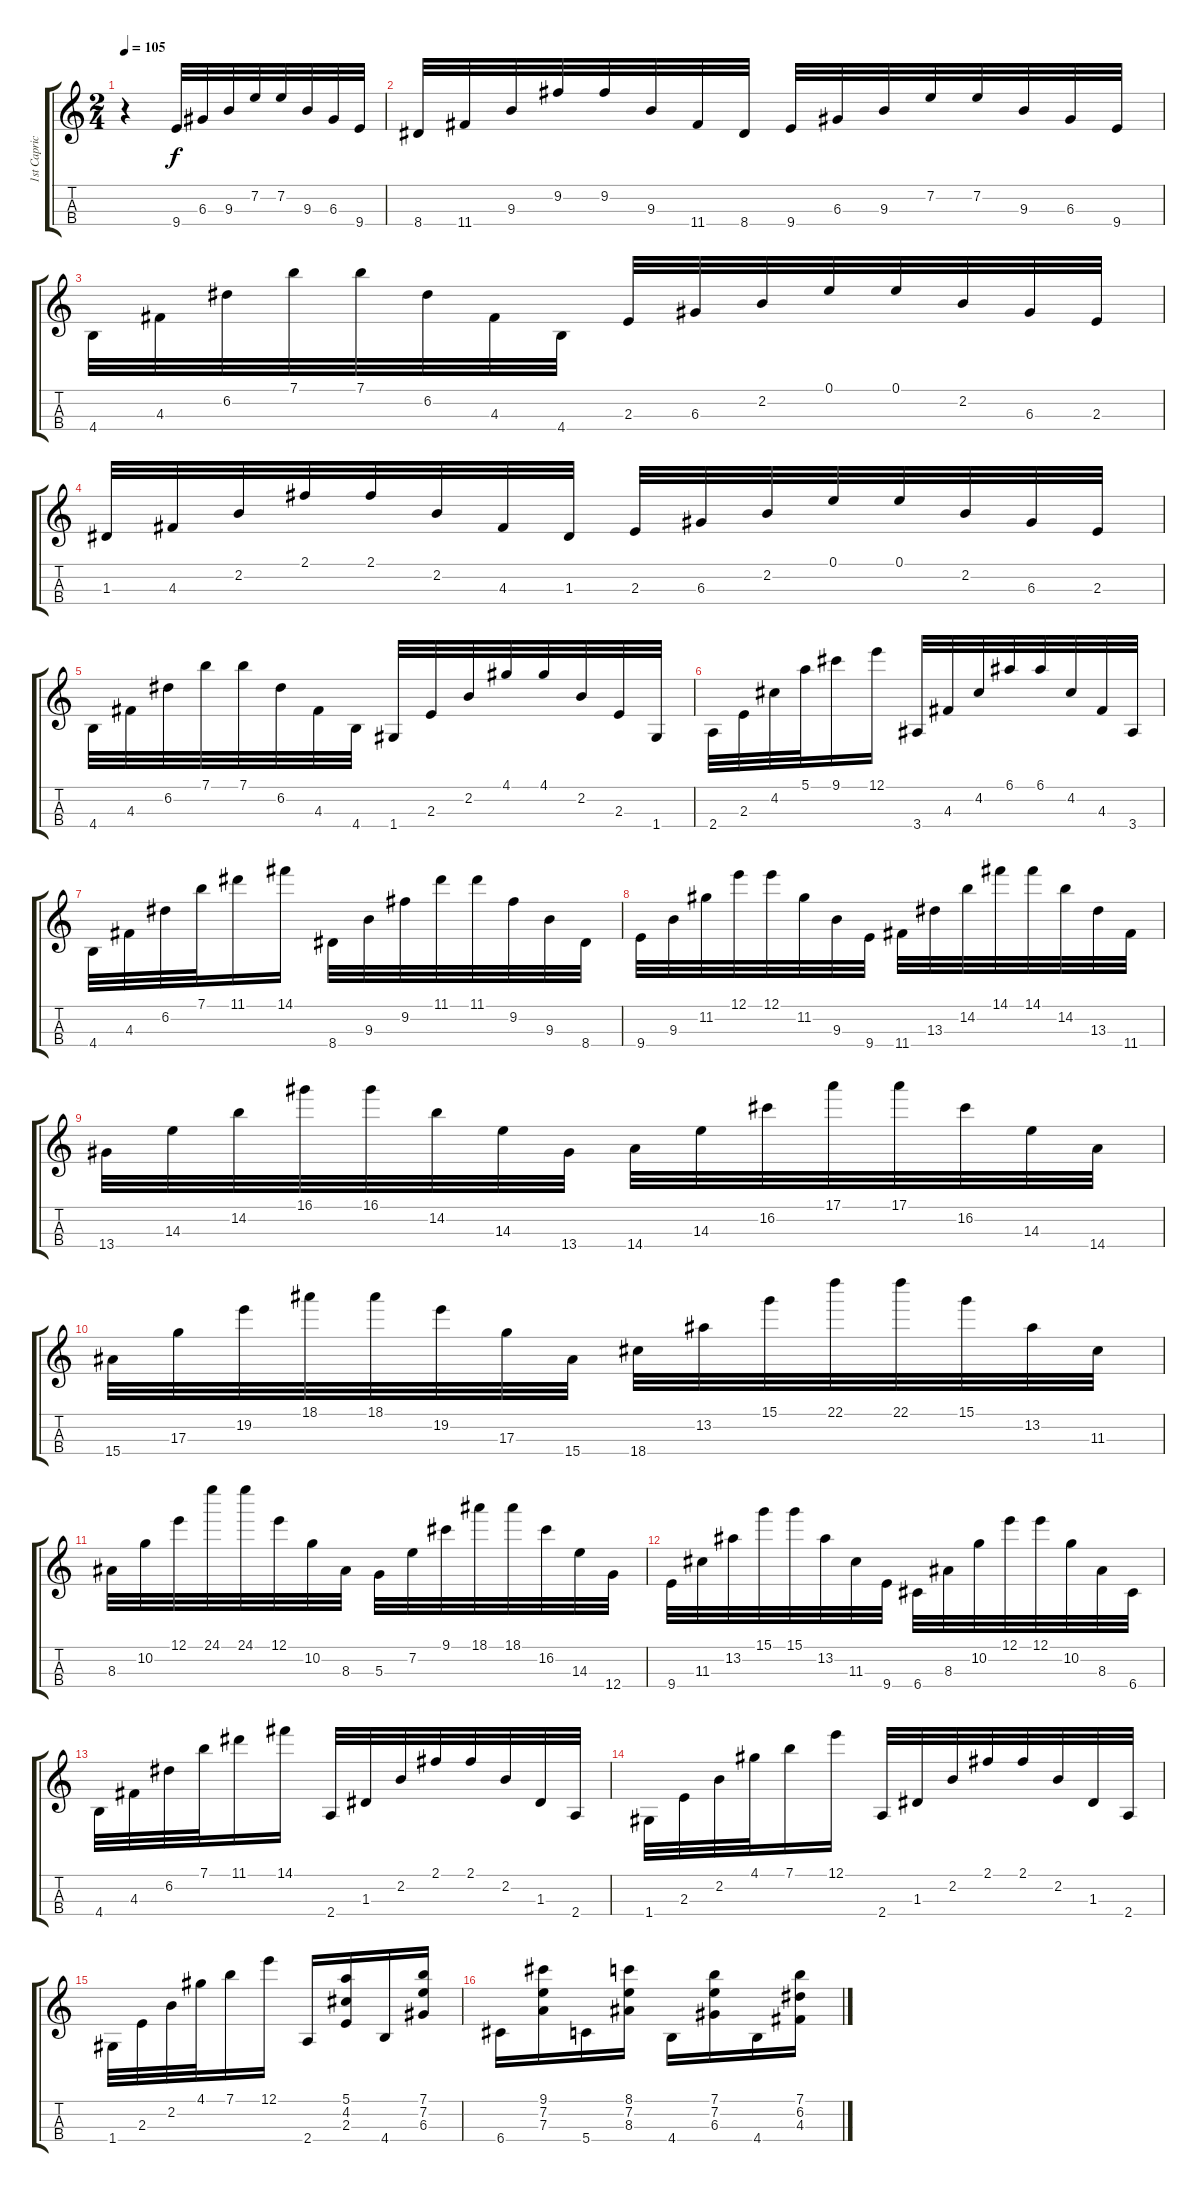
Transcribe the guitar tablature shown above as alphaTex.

\track ("1st Caprice" "1st Capric") {instrument violin}
\staff {score tabs}
\tuning (E5 A4 D4 G3) {hide}
\ts (2 4)
\tempo 105
\clef g2
\ks c
r.4{dy f instrument violin} 9.4.32 6.3.32 9.3.32 7.2.32 7.2.32 9.3.32 6.3.32 9.4.32 |
8.4.32 11.4.32 9.3.32 9.2.32 9.2.32 9.3.32 11.4.32 8.4.32 9.4.32 6.3.32 9.3.32 7.2.32 7.2.32 9.3.32 6.3.32 9.4.32 |
4.4.32 4.3.32 6.2.32 7.1.32 7.1.32 6.2.32 4.3.32 4.4.32 2.3.32 6.3.32 2.2.32 0.1.32 0.1.32 2.2.32 6.3.32 2.3.32 |
1.3.32 4.3.32 2.2.32 2.1.32 2.1.32 2.2.32 4.3.32 1.3.32 2.3.32 6.3.32 2.2.32 0.1.32 0.1.32 2.2.32 6.3.32 2.3.32 |
4.4.32 4.3.32 6.2.32 7.1.32 7.1.32 6.2.32 4.3.32 4.4.32 1.4.32 2.3.32 2.2.32 4.1.32 4.1.32 2.2.32 2.3.32 1.4.32 |
2.4.32 2.3.32 4.2.32 5.1.32 9.1.16 12.1.16 3.4.32 4.3.32 4.2.32 6.1.32 6.1.32 4.2.32 4.3.32 3.4.32 |
4.4.32 4.3.32 6.2.32 7.1.32 11.1.16 14.1.16 8.4.32 9.3.32 9.2.32 11.1.32 11.1.32 9.2.32 9.3.32 8.4.32 |
9.4.32 9.3.32 11.2.32 12.1.32 12.1.32 11.2.32 9.3.32 9.4.32 11.4.32 13.3.32 14.2.32 14.1.32 14.1.32 14.2.32 13.3.32 11.4.32 |
13.4.32 14.3.32 14.2.32 16.1.32 16.1.32 14.2.32 14.3.32 13.4.32 14.4.32 14.3.32 16.2.32 17.1.32 17.1.32 16.2.32 14.3.32 14.4.32 |
15.4.32 17.3.32 19.2.32 18.1.32 18.1.32 19.2.32 17.3.32 15.4.32 18.4.32 13.2.32 15.1.32 22.1.32 22.1.32 15.1.32 13.2.32 11.3.32 |
8.3.32 10.2.32 12.1.32 24.1.32 24.1.32 12.1.32 10.2.32 8.3.32 5.3.32 7.2.32 9.1.32 18.1.32 18.1.32 16.2.32 14.3.32 12.4.32 |
9.4.32 11.3.32 13.2.32 15.1.32 15.1.32 13.2.32 11.3.32 9.4.32 6.4.32 8.3.32 10.2.32 12.1.32 12.1.32 10.2.32 8.3.32 6.4.32 |
4.4.32 4.3.32 6.2.32 7.1.32 11.1.16 14.1.16 2.4.32 1.3.32 2.2.32 2.1.32 2.1.32 2.2.32 1.3.32 2.4.32 |
1.4.32 2.3.32 2.2.32 4.1.32 7.1.16 12.1.16 2.4.32 1.3.32 2.2.32 2.1.32 2.1.32 2.2.32 1.3.32 2.4.32 |
1.4.32 2.3.32 2.2.32 4.1.32 7.1.16 12.1.16 2.4.16 (5.1 4.2 2.3).16 4.4.16 (7.1 7.2 6.3).16 |
6.4.16 (9.1 7.2 7.3).16 5.4.16 (8.1 7.2 8.3).16 4.4.16 (7.1 7.2 6.3).16 4.4.16 (7.1 6.2 4.3).16
